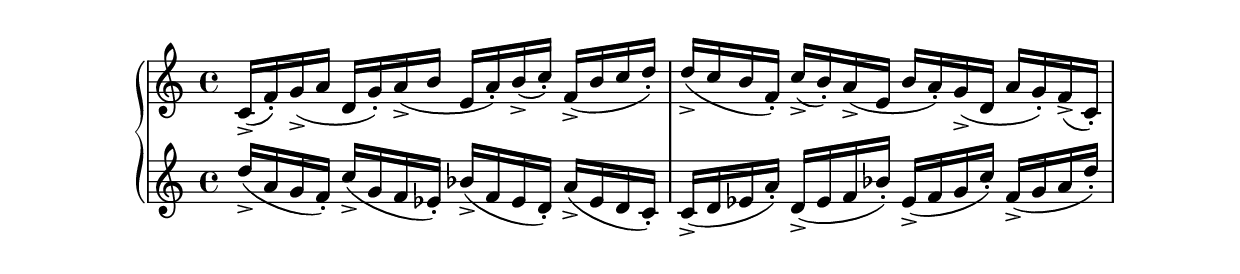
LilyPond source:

\version "2.19.83"
\language "english"
\score
{
    \context Score = "Score"
    <<
        \context PianoStaff = "PianoStaff"
        <<
            \context Staff = "Staff_1"
            {
                \context Voice = "Voice_1"
                {
                    c'16
                    - \accent
                    (
                    f'16
                    - \staccato
                    )
                    g'16
                    - \accent
                    (
                    a'16
                    d'16
                    g'16
                    - \staccato
                    )
                    a'16
                    - \accent
                    (
                    b'16
                    e'16
                    a'16
                    - \staccato
                    )
                    b'16
                    - \accent
                    (
                    c''16
                    - \staccato
                    )
                    f'16
                    - \accent
                    (
                    b'16
                    c''16
                    d''16
                    - \staccato
                    )
                    d''16
                    - \accent
                    (
                    c''16
                    b'16
                    f'16
                    - \staccato
                    )
                    c''16
                    - \accent
                    (
                    b'16
                    - \staccato
                    )
                    a'16
                    - \accent
                    (
                    e'16
                    b'16
                    a'16
                    - \staccato
                    )
                    g'16
                    - \accent
                    (
                    d'16
                    a'16
                    g'16
                    - \staccato
                    )
                    f'16
                    - \accent
                    (
                    c'16
                    - \staccato
                    )
                }
            }
            \context Staff = "Staff_2"
            {
                \context Voice = "Voice_2"
                {
                    d''16
                    - \accent
                    (
                    a'16
                    g'16
                    f'16
                    - \staccato
                    )
                    c''16
                    - \accent
                    (
                    g'16
                    f'16
                    ef'16
                    - \staccato
                    )
                    bf'16
                    - \accent
                    (
                    f'16
                    ef'16
                    d'16
                    - \staccato
                    )
                    a'16
                    - \accent
                    (
                    ef'16
                    d'16
                    c'16
                    - \staccato
                    )
                    c'16
                    - \accent
                    (
                    d'16
                    ef'16
                    a'16
                    - \staccato
                    )
                    d'16
                    - \accent
                    (
                    ef'16
                    f'16
                    bf'16
                    - \staccato
                    )
                    ef'16
                    - \accent
                    (
                    f'16
                    g'16
                    c''16
                    - \staccato
                    )
                    f'16
                    - \accent
                    (
                    g'16
                    a'16
                    d''16
                    - \staccato
                    )
                }
            }
        >>
    >>
}